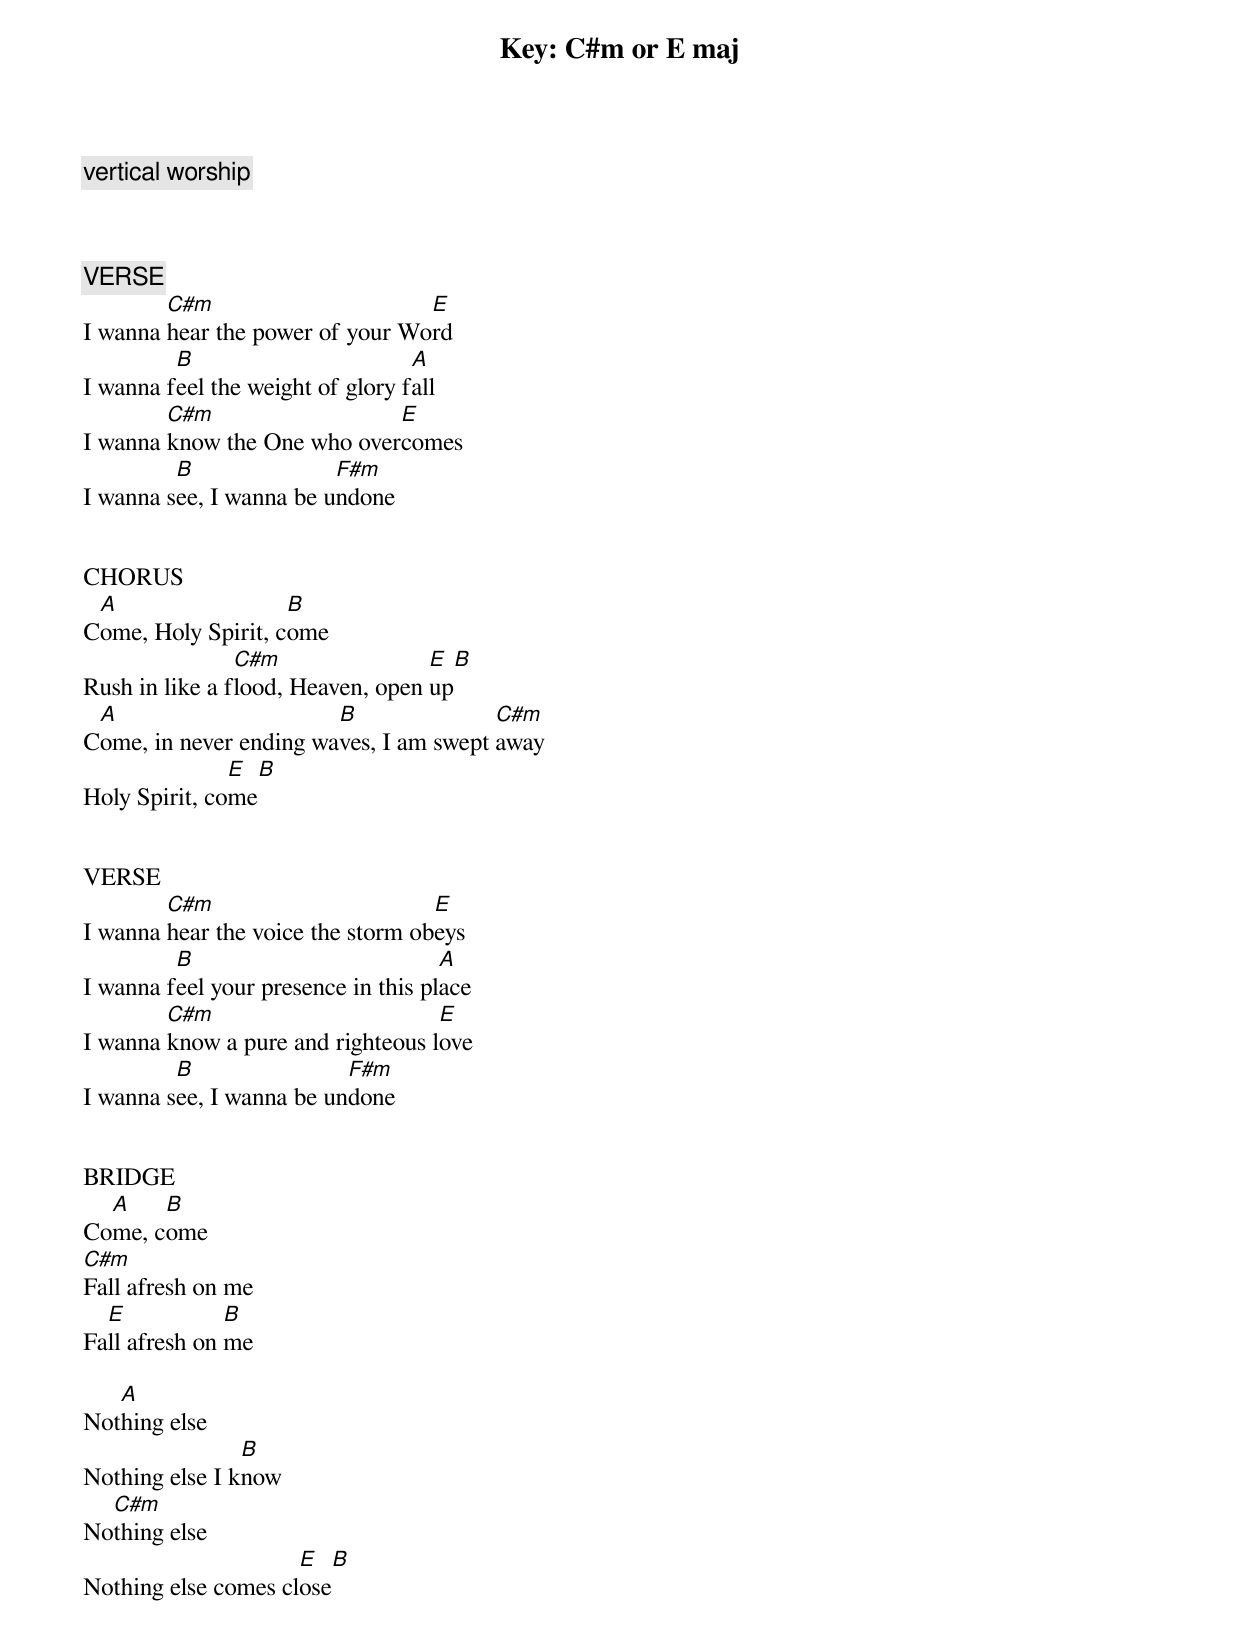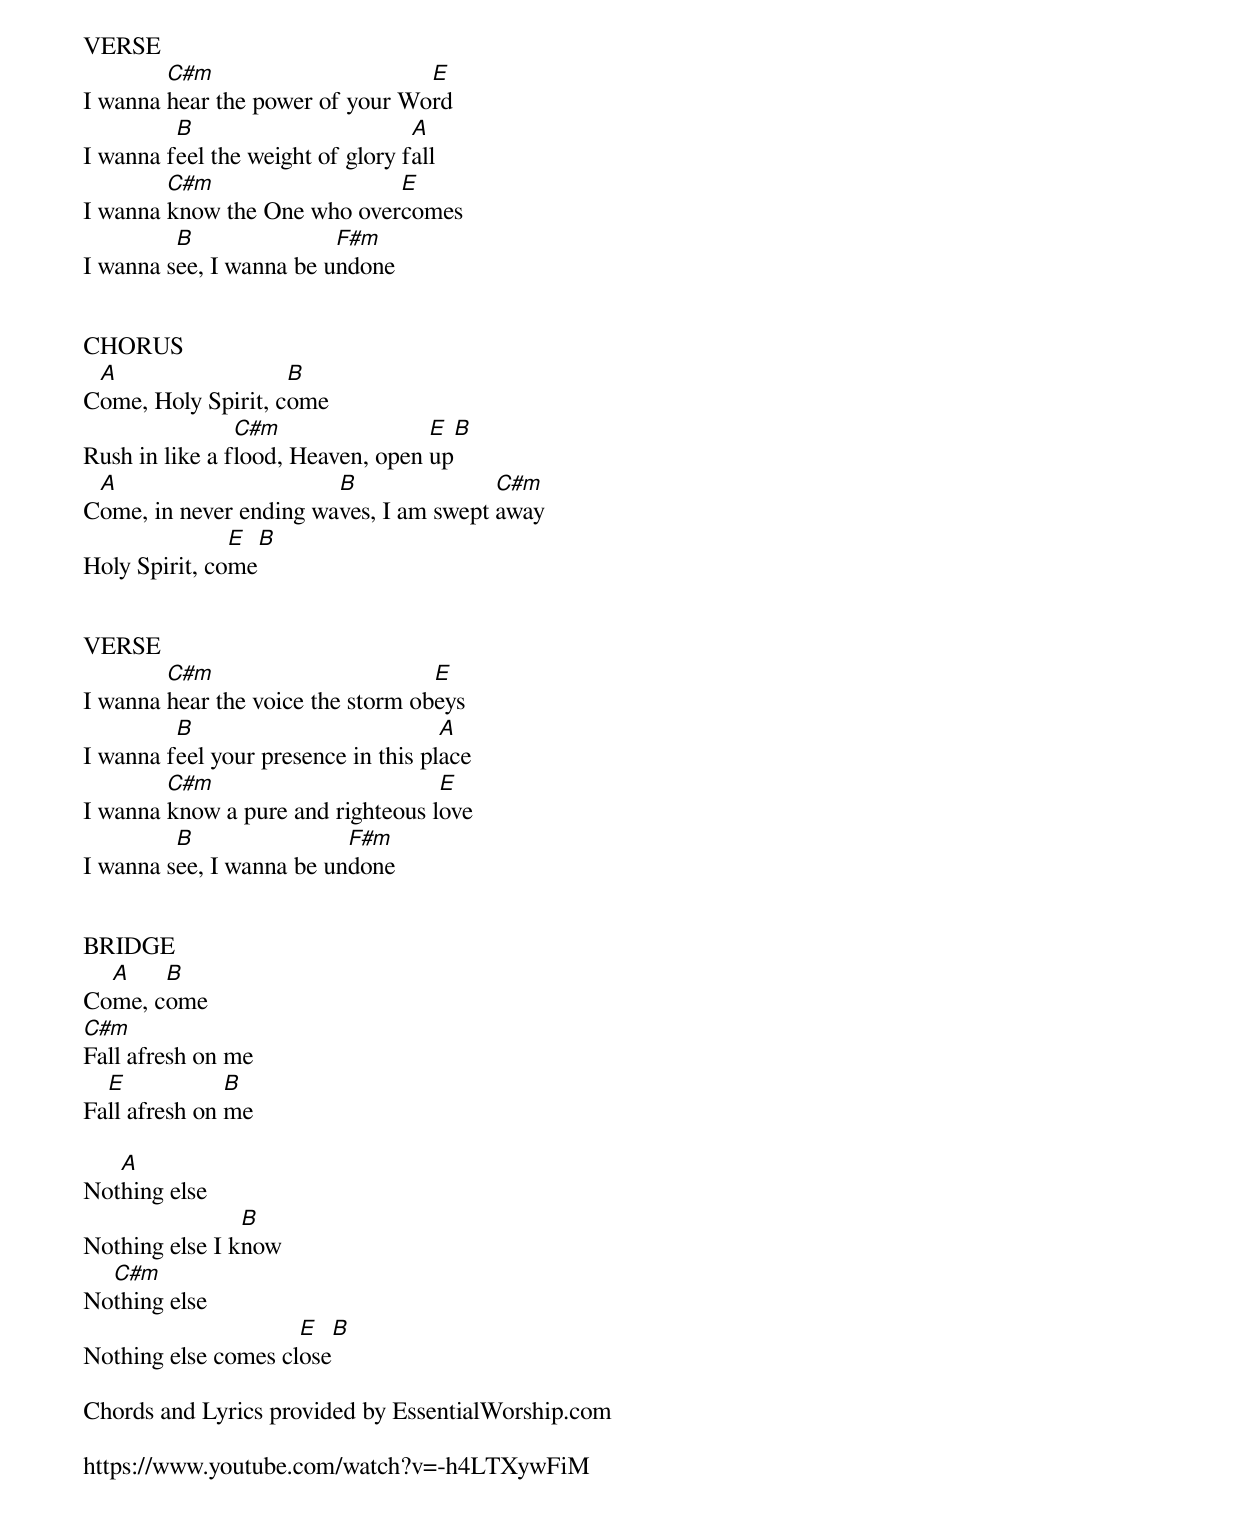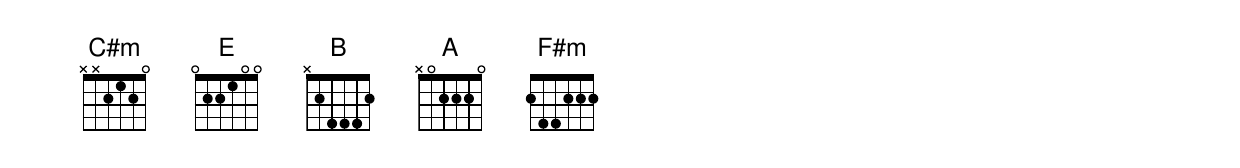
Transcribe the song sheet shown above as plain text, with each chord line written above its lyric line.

Key: C#m or E maj

vertical worship



VERSE
        C#m                      E
I wanna hear the power of your Word
         B                        A
I wanna feel the weight of glory fall
        C#m                  E
I wanna know the One who overcomes
         B               F#m
I wanna see, I wanna be undone


CHORUS
 A                  B
Come, Holy Spirit, come
                C#m                E  B
Rush in like a flood, Heaven, open up
 A                      B               C#m
Come, in never ending waves, I am swept away
               E   B
Holy Spirit, come


VERSE
        C#m                        E
I wanna hear the voice the storm obeys
         B                           A
I wanna feel your presence in this place
        C#m                        E
I wanna know a pure and righteous love
         B                F#m
I wanna see, I wanna be undone


BRIDGE
  A    B
Come, come
C#m
Fall afresh on me
  E            B
Fall afresh on me

   A
Nothing else
                B
Nothing else I know
  C#m
Nothing else
                     E     B
Nothing else comes close


VERSE
        C#m                      E
I wanna hear the power of your Word
         B                        A
I wanna feel the weight of glory fall
        C#m                  E
I wanna know the One who overcomes
         B               F#m
I wanna see, I wanna be undone


CHORUS
 A                  B
Come, Holy Spirit, come
                C#m                E  B
Rush in like a flood, Heaven, open up
 A                      B               C#m
Come, in never ending waves, I am swept away
               E   B
Holy Spirit, come


VERSE
        C#m                        E
I wanna hear the voice the storm obeys
         B                           A
I wanna feel your presence in this place
        C#m                        E
I wanna know a pure and righteous love
         B                F#m
I wanna see, I wanna be undone


BRIDGE
  A    B
Come, come
C#m
Fall afresh on me
  E            B
Fall afresh on me

   A
Nothing else
                B
Nothing else I know
  C#m
Nothing else
                     E     B
Nothing else comes close

Chords and Lyrics provided by EssentialWorship.com

https://www.youtube.com/watch?v=-h4LTXywFiM
